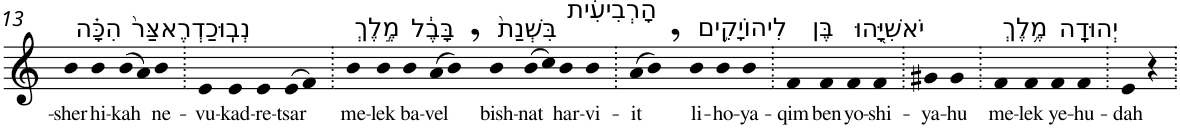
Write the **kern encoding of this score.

**kern	**text
*part1	*part1
*staff1	*staff1
*I"Piano	*
*I'Pno	*
!!LO:PB:g=z
*clefG2	*
*k[]	*
=13	=13
!	!LO:LY:b
4b	-sher
!LO:TX:a:t=הִכָּ֗ה	!
!	!LO:LY:b
4b	hi-
!	!LO:LY:b
(>8b	-kah
8a)	.
!LO:TX:a:t=נְבֽוּכַדְרֶאצַּר֙	!
!	!LO:LY:b
4b	ne-
=14.	=14.
!	!LO:LY:b
4e	-vu-
!	!LO:LY:b
4e	-kad-
!	!LO:LY:b
4e	-re-
!	!LO:LY:b
(>8e	-tsar
8f)	.
=15.	=15.
!LO:TX:a:t=מֶ֣לֶךְ	!
!	!LO:LY:b
4b	me-
!	!LO:LY:b
4b	-lek
!LO:TX:a:t=בָּבֶ֔ל	!
!	!LO:LY:b
4b	ba-
!	!LO:LY:b
(>8a	-vel
8b,)	.
!LO:TX:a:t=בִּשְׁנַת֙	!
!	!LO:LY:b
4b	bish-
!	!LO:LY:b
(>8b	-nat
8cc)	.
!LO:TX:a:t=הָרְבִיעִ֔ית	!
!	!LO:LY:b
4b	har-
!	!LO:LY:b
4b	-vi-
=16.	=16.
!	!LO:LY:b
(>8a	-it
8b,)	.
!LO:TX:a:t=לִיהוֹיָקִ֥ים	!
!	!LO:LY:b
4b	li-
!	!LO:LY:b
4b	-ho-
!	!LO:LY:b
4b	-ya-
=17.	=17.
!	!LO:LY:b
4f	-qim
!LO:TX:a:t=בֶּן	!
!	!LO:LY:b
4f	ben
!LO:TX:a:t=יֹאשִׁיָּ֖הוּ	!
!	!LO:LY:b
4f	yo-
!	!LO:LY:b
4f	-shi-
=18.	=18.
!	!LO:LY:b
4g#X	-ya-
!	!LO:LY:b
4g#	-hu
=19.	=19.
!LO:TX:a:t=מֶ֥לֶךְ	!
!	!LO:LY:b
4f	me-
!	!LO:LY:b
4f	-lek
!LO:TX:a:t=יְהוּדָֽה	!
!	!LO:LY:b
4f	ye-
!	!LO:LY:b
4f	-hu-
=20.	=20.
!	!LO:LY:b
4e	-dah
4r	.
=.	=.
*-	*-
